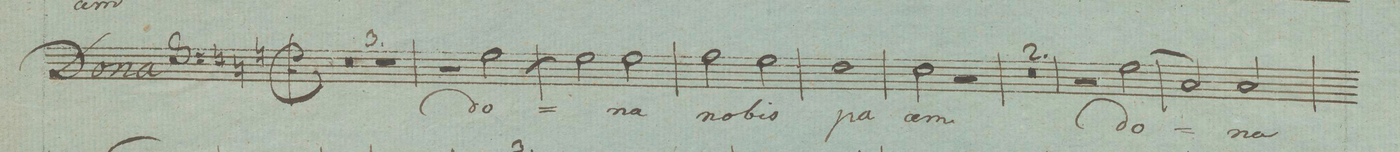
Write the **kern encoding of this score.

**kern	**text	**dynam
*I"Baſso Tutti	*	*
*clefF4	*	*
*k[encngn]	*	*
*met(c|)	*	*
*M2/2	*	*
0r	.	.
=2	=2	=2
=3	=3	=3
1r	.	.
=4	=4	=4
2r	.	.
[2G\	do-	.
=5	=5	=5
2G\]	.	.
2G\	-na	.
=6	=6	=6
2A\	no-	.
2G\	-bis	.
=7	=7	=7
1F\	pa-	.
=8	=8	=8
2E\	-cem	.
2r	.	.
=9	=9	=9
0r	.	.
=10	=10	=10
=11	=11	=11
2r	.	.
(2G\	do-	.
=12	=12	=12
2C/)	.	.
2C/	-na	.
=13	=13	=13
*-	*-	*-
